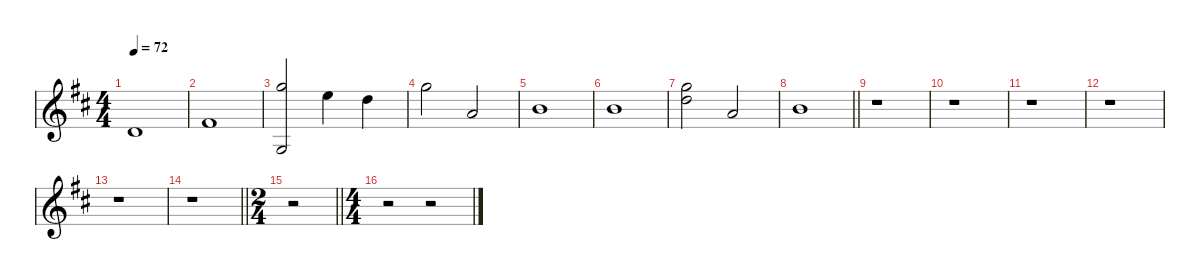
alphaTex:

\defaultSystemsLayout 4
\hideDynamics
\bracketExtendMode nobrackets
\singleTrackTrackNamePolicy hidden
\multiTrackTrackNamePolicy hidden
\otherSystemsTrackNameOrientation horizontal
\track ("Sax" "sax.") {instrument tenorsax}
\staff {score}
\tuning (E4 B3 G3 D3 A2 E2)
\displaytranspose 14
\ts (4 4)
\tempo 72
\clef g2
\ks d
3.5{acc forcenatural}.1{dy f beam Up} |
2.4{acc #}.1{beam Up} |
(1.1{acc forcenatural} 1.6{acc forcenatural}).2{dy mf beam Up} 3.2{acc forcenatural}.4{dy f beam Down} 1.2{acc forcenatural}.4{dy mf beam Down} |
1.1{acc forcenatural}.2{dy f beam Down} 0.3{acc forcenatural}.2{beam Up} |
2.3{acc forcenatural}.1{beam Down} |
2.3{acc forcenatural}.1{beam Down} |
(1.1{acc forcenatural} 1.2{acc forcenatural}).2{beam Down} 0.3{acc forcenatural}.2{beam Up} |
\barLineRight lightlight
2.3{acc forcenatural}.1{beam Down} |
r.1{beam Down} |
r.1{beam Down} |
r.1{beam Down} |
r.1{beam Down} |
r.1{beam Down} |
\barLineRight lightlight
r.1{beam Down} |
\ts (2 4)
\beaming (8 2 2)
\barLineRight lightlight
r.2{beam Down} |
\ts (4 4)
\beaming (8 2 2 2 2)
r.2{beam Down} r.2{beam Down}
